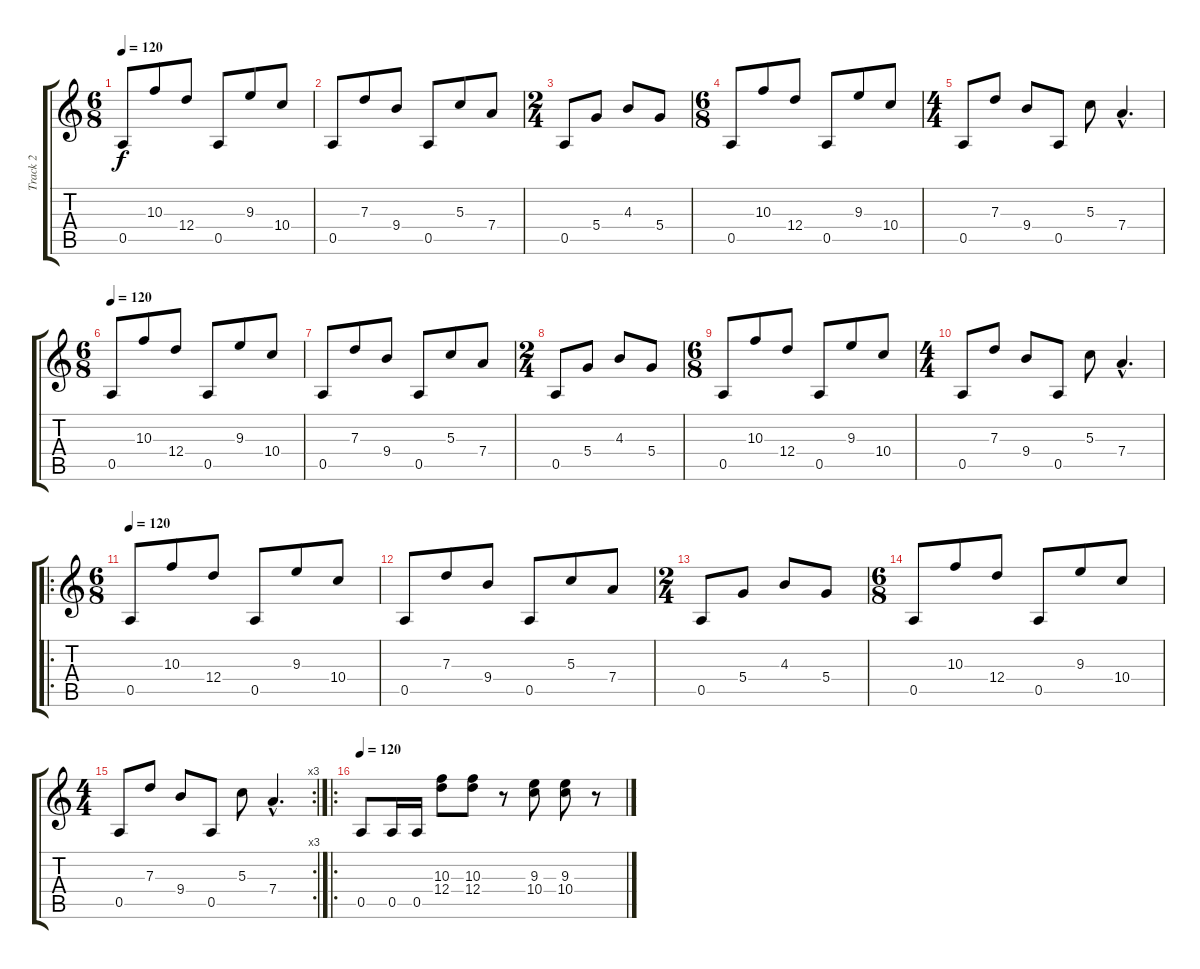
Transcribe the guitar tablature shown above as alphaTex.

\track ("Track 2" "Track 2") {instrument distortionguitar}
\staff {score tabs}
\tuning (E4 B3 G3 D3 A2 E2) {hide}
\ts (6 8)
\tempo 120
\clef g2
\ks c
0.5.8{dy f instrument acousticguitarsteel} 10.3.8 12.4.8 0.5.8 9.3.8 10.4.8 |
0.5.8 7.3.8 9.4.8 0.5.8 5.3.8 7.4.8 |
\ts (2 4)
0.5.8 5.4.8 4.3.8 5.4.8 |
\ts (6 8)
0.5.8 10.3.8 12.4.8 0.5.8 9.3.8 10.4.8 |
\ts (4 4)
0.5.8 7.3.8 9.4.8 0.5.8 5.3.8 7.4{hac}.4{d} |
\ts (6 8)
\tempo 120
0.5.8{instrument acousticguitarsteel} 10.3.8 12.4.8 0.5.8 9.3.8 10.4.8 |
0.5.8 7.3.8 9.4.8 0.5.8 5.3.8 7.4.8 |
\ts (2 4)
0.5.8 5.4.8 4.3.8 5.4.8 |
\ts (6 8)
0.5.8 10.3.8 12.4.8 0.5.8 9.3.8 10.4.8 |
\ts (4 4)
0.5.8 7.3.8 9.4.8 0.5.8 5.3.8 7.4{hac}.4{d} |
\ro
\ts (6 8)
\tempo 120
0.5.8{instrument acousticguitarsteel} 10.3.8 12.4.8 0.5.8 9.3.8 10.4.8 |
0.5.8 7.3.8 9.4.8 0.5.8 5.3.8 7.4.8 |
\ts (2 4)
0.5.8 5.4.8 4.3.8 5.4.8 |
\ts (6 8)
0.5.8 10.3.8 12.4.8 0.5.8 9.3.8 10.4.8 |
\rc 3
\ts (4 4)
0.5.8 7.3.8 9.4.8 0.5.8 5.3.8 7.4{hac}.4{d} |
\ro
\tempo 120
0.5.8{instrument distortionguitar} 0.5.16 0.5.16 (10.3 12.4).8 (10.3 12.4).8 r.8 (9.3 10.4).8 (9.3 10.4).8 r.8
